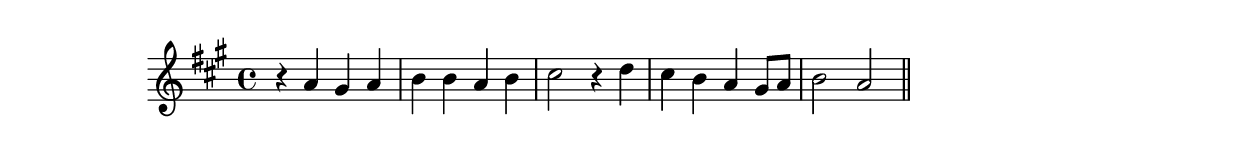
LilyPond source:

\version "2.19.49"
%{\header {
  title = "Chorale, `Herr, wie du willst, so schick's mit mir'"
  composer = "J.S. Bach"
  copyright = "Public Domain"
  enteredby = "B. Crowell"
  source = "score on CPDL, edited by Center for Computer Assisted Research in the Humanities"
}%}
\score{{\key a \major
\time 4/4
%{\tempo 4=120
%}\relative a' {
  r4 a gis a | b b a b | cis2 r4 d | cis b a gis8 a | b2 a2
  \bar "||"
}
}}